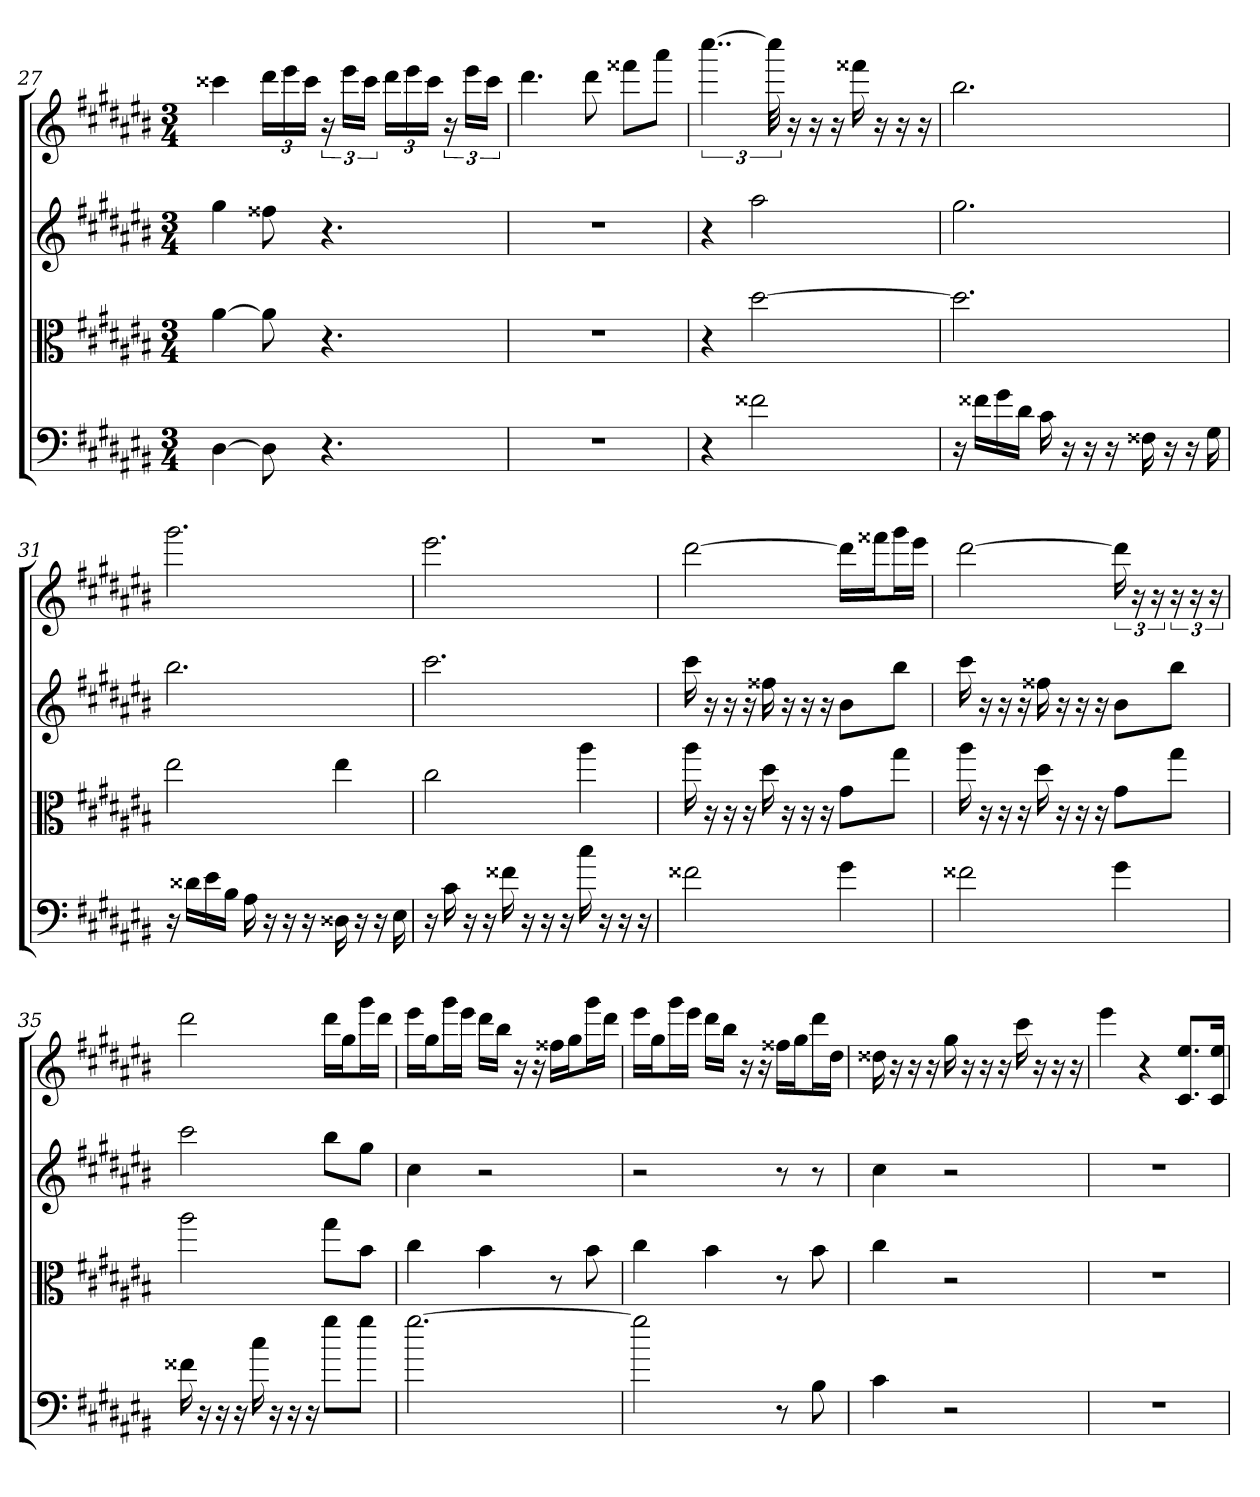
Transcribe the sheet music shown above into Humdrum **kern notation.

**kern	**kern	**kern	**kern
*part4	*part3	*part2	*part1
*staff4	*staff3	*staff2	*staff1
*clefF4	*clefC3	*clefG2	*clefG2
*k[f#c#g#d#a#e#b#]	*k[f#c#g#d#a#e#b#]	*k[f#c#g#d#a#e#b#]	*k[f#c#g#d#a#e#b#]
*C#:	*C#:	*C#:	*C#:
*M3/4	*M3/4	*M3/4	*M3/4
=27	=27	=27	=27
[4D#	[4a#	4gg#	4ccc##X
8D#]	8a#]	8ff##X	24ddd#\LL
.	.	.	24eee#\
.	.	.	24ccc##\JJ
4.r	4.r	4.r	24r
.	.	.	24eee#\LL
.	.	.	24ccc##\JJ
.	.	.	24ddd#\LL
.	.	.	24eee#\
.	.	.	24ccc##\JJ
.	.	.	24r
.	.	.	24eee#\LL
.	.	.	24ccc##\JJ
=28	=28	=28	=28
2.r	2.r	2.r	4.ddd#
.	.	.	8ddd#
.	.	.	8fff##X\L
.	.	.	8aaa#\J
=29	=29	=29	=29
4r	4r	4r	[6..cccc#
2f##X	[2dd#	2aa#	.
.	.	.	48cccc#]
.	.	.	16r
.	.	.	16r
.	.	.	16r
.	.	.	16fff##X
.	.	.	16r
.	.	.	16r
.	.	.	16r
=30	=30	=30	=30
16r	2.dd#]	2.gg#	2.bb#
16f##X\LL	.	.	.
16g#\	.	.	.
16d#\JJ	.	.	.
16c#	.	.	.
16r	.	.	.
16r	.	.	.
16r	.	.	.
16F##X	.	.	.
16r	.	.	.
16r	.	.	.
16G#	.	.	.
=31	=31	=31	=31
16r	2ee#	2.bb#	2.ggg#
16d##X\LL	.	.	.
16e#\	.	.	.
16B#\JJ	.	.	.
16A#	.	.	.
16r	.	.	.
16r	.	.	.
16r	.	.	.
16D##X	4ee#	.	.
16r	.	.	.
16r	.	.	.
16E#	.	.	.
=32	=32	=32	=32
16r	2cc#	2.ccc#	2.eee#
16c#	.	.	.
16r	.	.	.
16r	.	.	.
16f##X	.	.	.
16r	.	.	.
16r	.	.	.
16r	.	.	.
16cc#	4aa#	.	.
16r	.	.	.
16r	.	.	.
16r	.	.	.
=33	=33	=33	=33
2f##X	16aa#	16ccc#	[2ddd#
.	16r	16r	.
.	16r	16r	.
.	16r	16r	.
.	16dd#	16ff##X	.
.	16r	16r	.
.	16r	16r	.
.	16r	16r	.
4g#	8g#\L	8b#\L	16ddd#\LL]
.	.	.	16fff##X\J
.	8gg#\J	8bb#\J	16ggg#\L
.	.	.	16eee#\JJ
=34	=34	=34	=34
2f##X	16aa#	16ccc#	[2ddd#
.	16r	16r	.
.	16r	16r	.
.	16r	16r	.
.	16dd#	16ff##X	.
.	16r	16r	.
.	16r	16r	.
.	16r	16r	.
4g#	8g#\L	8b#\L	24ddd#]
.	.	.	24r
.	.	.	24r
.	8gg#\J	8bb#\J	24r
.	.	.	24r
.	.	.	24r
=35	=35	=35	=35
16f##X	2aa#	2ccc#	2ddd#
16r	.	.	.
16r	.	.	.
16r	.	.	.
16cc#	.	.	.
16r	.	.	.
16r	.	.	.
16r	.	.	.
8gg#\L	8gg#\L	8bb#\L	16ddd#\LL
.	.	.	16gg#\J
8gg#\J	8b#\J	8gg#\J	16ggg#\L
.	.	.	16ddd#\JJ
=36	=36	=36	=36
[2.gg#	4cc#	4cc#	16eee#\LL
.	.	.	16gg#\J
.	.	.	16ggg#\L
.	.	.	16eee#\JJ
.	4b#	2r	16ddd#\LL
.	.	.	16bb#\JJ
.	.	.	16r
.	.	.	16r
.	8r	.	16ff##X\LL
.	.	.	16gg#\J
.	8b#	.	16ggg#\L
.	.	.	16ddd#\JJ
=37	=37	=37	=37
2gg#]	4cc#	2r	16eee#\LL
.	.	.	16gg#\J
.	.	.	16ggg#\L
.	.	.	16eee#\JJ
.	4b#	.	16ddd#\LL
.	.	.	16bb#\JJ
.	.	.	16r
.	.	.	16r
8r	8r	8r	16ff##X\LL
.	.	.	16gg#\J
8B#	8b#	8r	16ddd#\L
.	.	.	16dd#\JJ
=38	=38	=38	=38
4c#	4cc#	4cc#	16dd##X
.	.	.	16r
.	.	.	16r
.	.	.	16r
2r	2r	2r	16gg#
.	.	.	16r
.	.	.	16r
.	.	.	16r
.	.	.	16ccc#
.	.	.	16r
.	.	.	16r
.	.	.	16r
=39	=39	=39	=39
2.r	2.r	2.r	4eee#
.	.	.	4r
.	.	.	8.c#/ 8.ee#/L
.	.	.	16c#/ 16ee#/Jk
=	=	=	=
*-	*-	*-	*-
